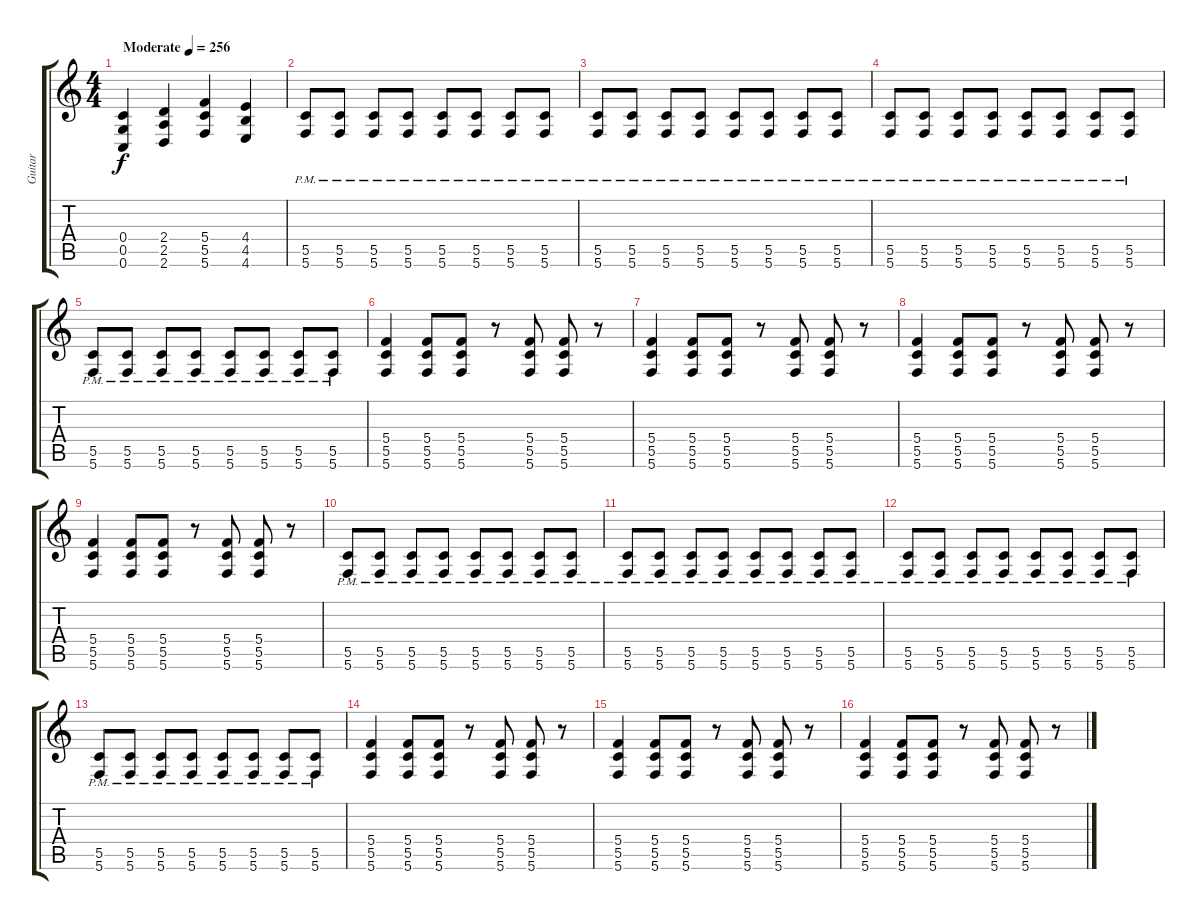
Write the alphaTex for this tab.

\track ("Guitar" "Guitar") {instrument distortionguitar}
\staff {score tabs}
\tuning (D4 A3 F3 C3 G2 C2) {hide}
\ts (4 4)
\tempo (256 "Moderate")
\clef g2
\ks c
(0.4 0.5 0.6).4{dy f instrument distortionguitar} (2.4 2.5 2.6).4 (5.4 5.5 5.6).4 (4.4 4.5 4.6).4 |
(5.5{pm} 5.6{pm}).8 (5.5{pm} 5.6{pm}).8 (5.5{pm} 5.6{pm}).8 (5.5{pm} 5.6{pm}).8 (5.5{pm} 5.6{pm}).8 (5.5{pm} 5.6{pm}).8 (5.5{pm} 5.6{pm}).8 (5.5{pm} 5.6{pm}).8 |
(5.5{pm} 5.6{pm}).8 (5.5{pm} 5.6{pm}).8 (5.5{pm} 5.6{pm}).8 (5.5{pm} 5.6{pm}).8 (5.5{pm} 5.6{pm}).8 (5.5{pm} 5.6{pm}).8 (5.5{pm} 5.6{pm}).8 (5.5{pm} 5.6{pm}).8 |
(5.5{pm} 5.6{pm}).8 (5.5{pm} 5.6{pm}).8 (5.5{pm} 5.6{pm}).8 (5.5{pm} 5.6{pm}).8 (5.5{pm} 5.6{pm}).8 (5.5{pm} 5.6{pm}).8 (5.5{pm} 5.6{pm}).8 (5.5{pm} 5.6{pm}).8 |
(5.5{pm} 5.6{pm}).8 (5.5{pm} 5.6{pm}).8 (5.5{pm} 5.6{pm}).8 (5.5{pm} 5.6{pm}).8 (5.5{pm} 5.6{pm}).8 (5.5{pm} 5.6{pm}).8 (5.5{pm} 5.6{pm}).8 (5.5{pm} 5.6{pm}).8 |
(5.4 5.5 5.6).4 (5.4 5.5 5.6).8 (5.4 5.5 5.6).8 r.8 (5.4 5.5 5.6).8 (5.4 5.5 5.6).8 r.8 |
(5.4 5.5 5.6).4 (5.4 5.5 5.6).8 (5.4 5.5 5.6).8 r.8 (5.4 5.5 5.6).8 (5.4 5.5 5.6).8 r.8 |
(5.4 5.5 5.6).4 (5.4 5.5 5.6).8 (5.4 5.5 5.6).8 r.8 (5.4 5.5 5.6).8 (5.4 5.5 5.6).8 r.8 |
(5.4 5.5 5.6).4 (5.4 5.5 5.6).8 (5.4 5.5 5.6).8 r.8 (5.4 5.5 5.6).8 (5.4 5.5 5.6).8 r.8 |
(5.5{pm} 5.6{pm}).8 (5.5{pm} 5.6{pm}).8 (5.5{pm} 5.6{pm}).8 (5.5{pm} 5.6{pm}).8 (5.5{pm} 5.6{pm}).8 (5.5{pm} 5.6{pm}).8 (5.5{pm} 5.6{pm}).8 (5.5{pm} 5.6{pm}).8 |
(5.5{pm} 5.6{pm}).8 (5.5{pm} 5.6{pm}).8 (5.5{pm} 5.6{pm}).8 (5.5{pm} 5.6{pm}).8 (5.5{pm} 5.6{pm}).8 (5.5{pm} 5.6{pm}).8 (5.5{pm} 5.6{pm}).8 (5.5{pm} 5.6{pm}).8 |
(5.5{pm} 5.6{pm}).8 (5.5{pm} 5.6{pm}).8 (5.5{pm} 5.6{pm}).8 (5.5{pm} 5.6{pm}).8 (5.5{pm} 5.6{pm}).8 (5.5{pm} 5.6{pm}).8 (5.5{pm} 5.6{pm}).8 (5.5{pm} 5.6{pm}).8 |
(5.5{pm} 5.6{pm}).8 (5.5{pm} 5.6{pm}).8 (5.5{pm} 5.6{pm}).8 (5.5{pm} 5.6{pm}).8 (5.5{pm} 5.6{pm}).8 (5.5{pm} 5.6{pm}).8 (5.5{pm} 5.6{pm}).8 (5.5{pm} 5.6{pm}).8 |
(5.4 5.5 5.6).4 (5.4 5.5 5.6).8 (5.4 5.5 5.6).8 r.8 (5.4 5.5 5.6).8 (5.4 5.5 5.6).8 r.8 |
(5.4 5.5 5.6).4 (5.4 5.5 5.6).8 (5.4 5.5 5.6).8 r.8 (5.4 5.5 5.6).8 (5.4 5.5 5.6).8 r.8 |
(5.4 5.5 5.6).4 (5.4 5.5 5.6).8 (5.4 5.5 5.6).8 r.8 (5.4 5.5 5.6).8 (5.4 5.5 5.6).8 r.8
